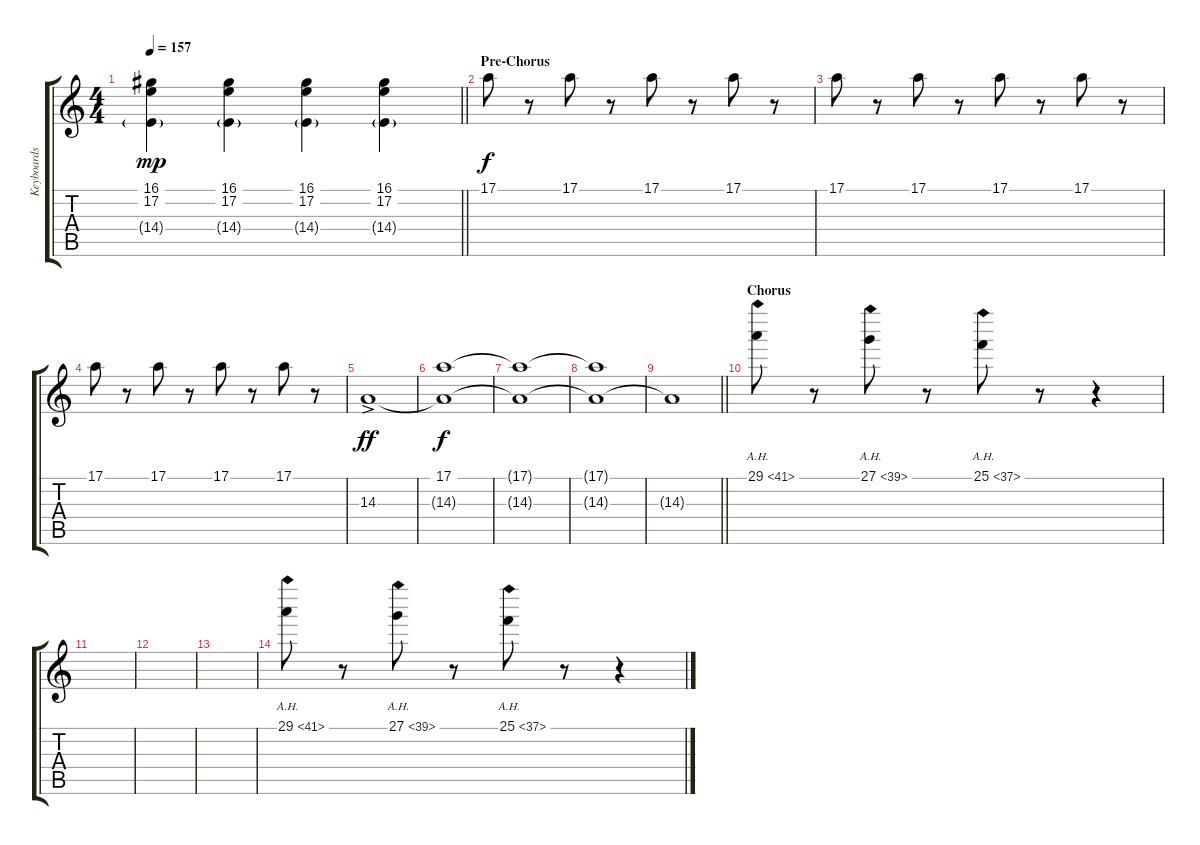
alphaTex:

\track ("Keyboards" "Keyboards") {instrument rockorgan}
\staff {score tabs}
\tuning (E4 B3 G3 D3 A2 E2) {hide}
\ts (4 4)
\tempo 157
\clef g2
\barLineRight lightlight
\ks c
(16.1 17.2 14.4{g}).4{dy mp} (16.1 17.2 14.4{g}).4 (16.1 17.2 14.4{g}).4 (16.1 17.2 14.4{g}).4 |
\section ("" "Pre-Chorus")
17.1.8{dy f volume 4} r.8 17.1.8 r.8 17.1.8 r.8 17.1.8 r.8 |
17.1.8 r.8 17.1.8 r.8 17.1.8 r.8 17.1.8 r.8 |
17.1.8 r.8 17.1.8 r.8 17.1.8 r.8 17.1.8 r.8 |
14.3{ac}.1{dy ff} |
(17.1 14.3{t}).1{dy f} |
(17.1{t} 14.3{t}).1 |
(17.1{t} 14.3{t}).1 |
\barLineRight lightlight
14.3{t}.1 |
\section ("" "Chorus")
29.1{ah 12}.8{volume 7} r.8 27.1{ah 12}.8 r.8 25.1{ah 12}.8 r.8 r.4 |
|
|
|
29.1{ah 12}.8 r.8 27.1{ah 12}.8 r.8 25.1{ah 12}.8 r.8 r.4
